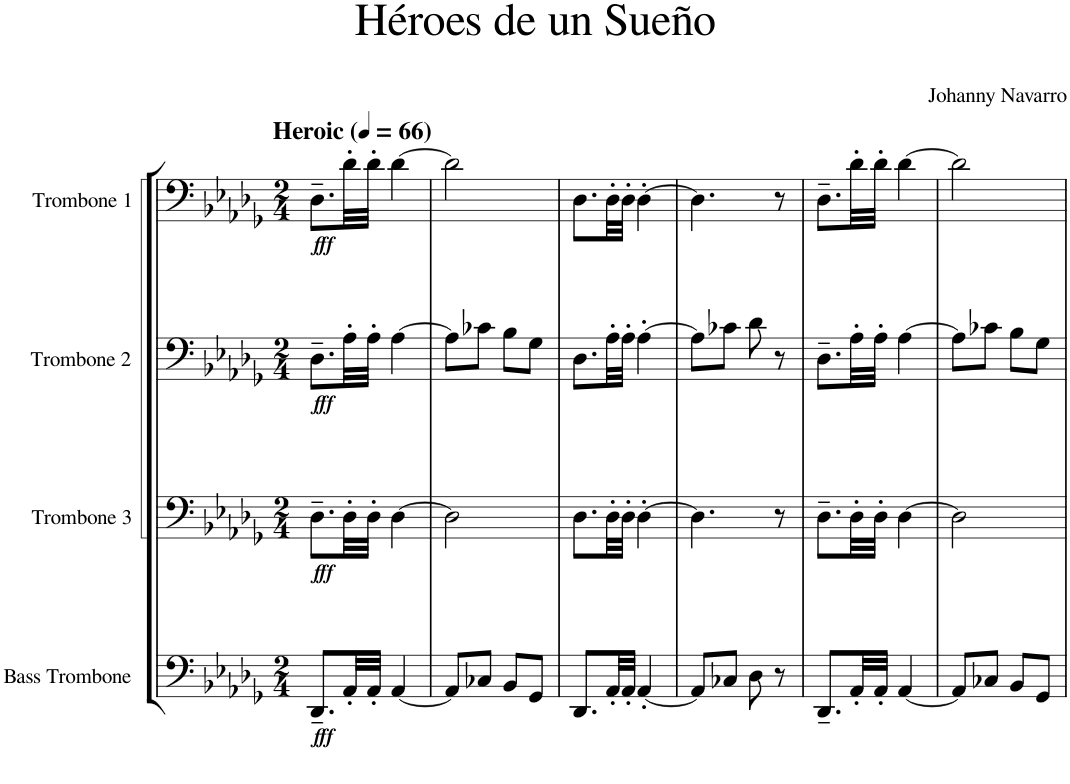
**kern	**kern	**kern	**kern
*part4	*part3	*part2	*part1
*staff4	*staff3	*staff2	*staff1
*I"Bass Trombone	*I"Trombone 3	*I"Trombone 2	*I"Trombone 1
*I'B. Tbn.	*I'Tbn. 3	*I'Tbn. 2	*I'Tbn. 1
*clefF4	*clefF4	*clefF4	*clefF4
*k[b-e-a-d-g-]	*k[b-e-a-d-g-]	*k[b-e-a-d-g-]	*k[b-e-a-d-g-]
*M2/4	*M2/4	*M2/4	*M2/4
*MM66	*MM66	*MM66	*MM66
=1	=1	=1	=1
!	!	!	!LO:TX:a:B:t=Heroic
!	!	!	!LO:TX:b:Bi:t=fff
!	!	!LO:TX:b:Bi:t=fff	!
!	!LO:TX:b:Bi:t=fff	!	!
!LO:TX:b:Bi:t=fff	!	!	!
8.DD-~/L	8.D-~\L	8.D-~\L	8.D-~\L
32AA-'/LL	32D-'\LL	32A-'\LL	32d-'\LL
32AA-'/JJJ	32D-'\JJJ	32A-'\JJJ	32d-'\JJJ
[4AA-/	[4D-\	[4A-\	[4d-\
=2	=2	=2	=2
8AA-/L]	2D-\]	8A-\L]	2d-\]
8C-X/J	.	8c-X\J	.
8BB-/L	.	8B-\L	.
8GG-/J	.	8G-\J	.
=3	=3	=3	=3
8.DD-/L	8.D-\L	8.D-\L	8.D-\L
32AA-'/LL	32D-'\LL	32A-'\LL	32D-'\LL
32AA-'/JJJ	32D-'\JJJ	32A-'\JJJ	32D-'\JJJ
[4AA-'/	[4D-'\	[4A-'\	[4D-'\
=4	=4	=4	=4
8AA-/L]	4.D-\]	8A-\L]	4.D-\]
8C-X/J	.	8c-X\J	.
8D-\	.	8d-\	.
8r	8r	8r	8r
=5	=5	=5	=5
8.DD-~/L	8.D-~\L	8.D-~\L	8.D-~\L
32AA-'/LL	32D-'\LL	32A-'\LL	32d-'\LL
32AA-'/JJJ	32D-'\JJJ	32A-'\JJJ	32d-'\JJJ
[4AA-/	[4D-\	[4A-\	[4d-\
=6	=6	=6	=6
8AA-/L]	2D-\]	8A-\L]	2d-\]
8C-X/J	.	8c-X\J	.
8BB-/L	.	8B-\L	.
8GG-/J	.	8G-\J	.
=	=	=	=
*-	*-	*-	*-
